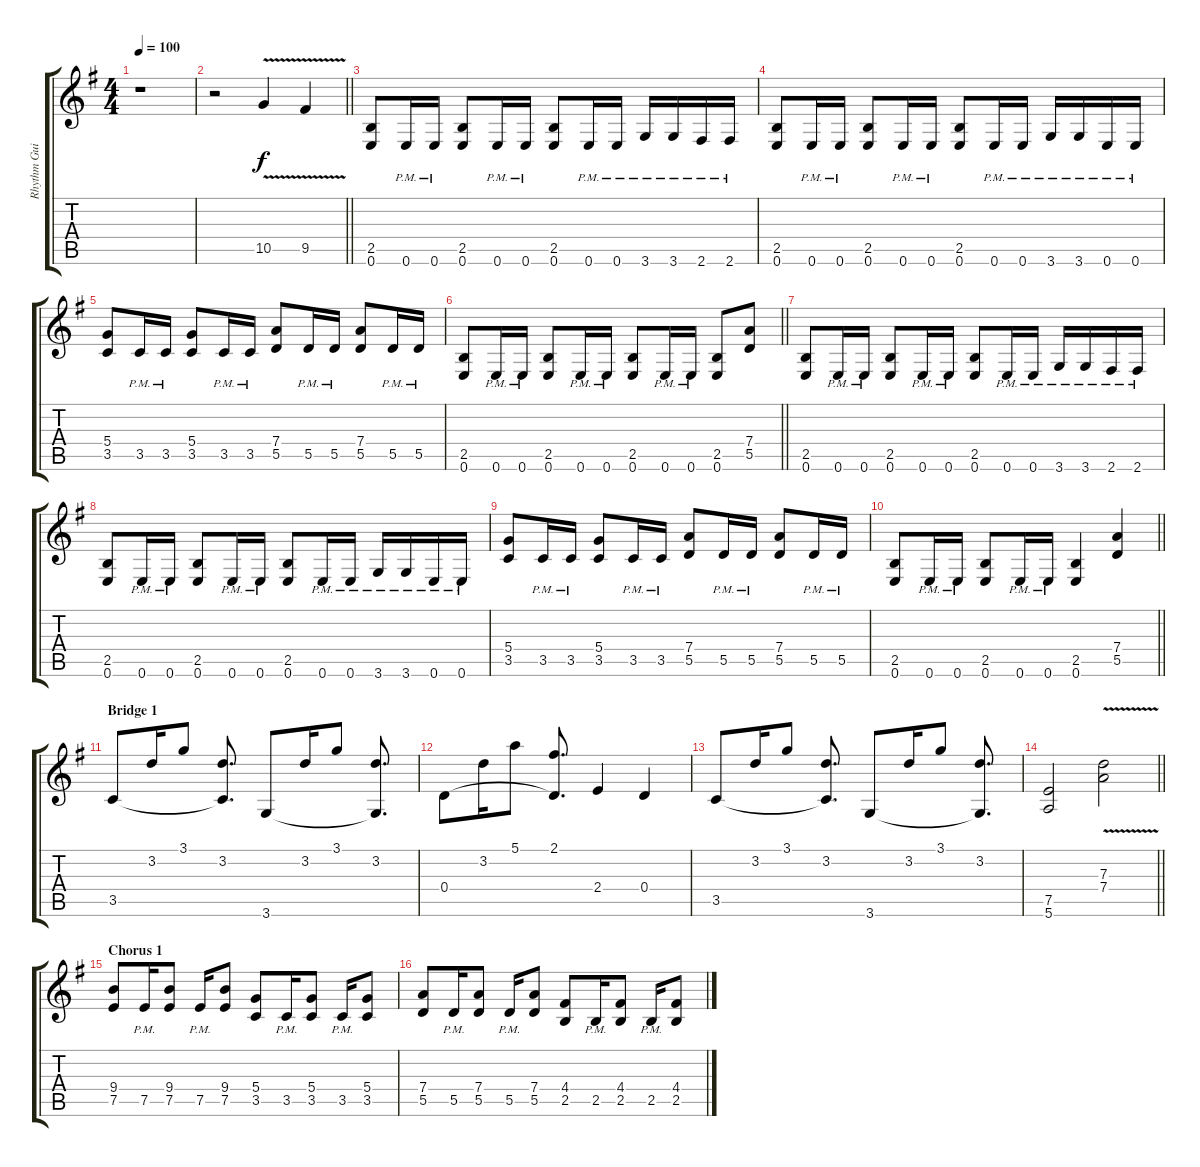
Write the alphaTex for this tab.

\track ("Rhythm Guitar 2: Lars Andrè Rørvik Larse" "Rhythm Gui") {instrument distortionguitar}
\staff {score tabs}
\tuning (E4 B3 G3 D3 A2 E2) {hide}
\ts (4 4)
\tempo 100
\clef g2
\ks eminor
r.1{dy f} |
\barLineRight lightlight
r.2 10.5{v}.4 9.5{v}.4 |
(2.5 0.6).8 0.6{pm}.16 0.6{pm}.16 (2.5 0.6).8 0.6{pm}.16 0.6{pm}.16 (2.5 0.6).8 0.6{pm}.16 0.6{pm}.16 3.6{pm}.16 3.6{pm}.16 2.6{pm}.16 2.6{pm}.16 |
(2.5 0.6).8 0.6{pm}.16 0.6{pm}.16 (2.5 0.6).8 0.6{pm}.16 0.6{pm}.16 (2.5 0.6).8 0.6{pm}.16 0.6{pm}.16 3.6{pm}.16 3.6{pm}.16 0.6{pm}.16 0.6{pm}.16 |
(5.4 3.5).8 3.5{pm}.16 3.5{pm}.16 (5.4 3.5).8 3.5{pm}.16 3.5{pm}.16 (7.4 5.5).8 5.5{pm}.16 5.5{pm}.16 (7.4 5.5).8 5.5{pm}.16 5.5{pm}.16 |
\barLineRight lightlight
(2.5 0.6).8 0.6{pm}.16 0.6{pm}.16 (2.5 0.6).8 0.6{pm}.16 0.6{pm}.16 (2.5 0.6).8 0.6{pm}.16 0.6{pm}.16 (2.5 0.6).8 (7.4 5.5).8 |
(2.5 0.6).8 0.6{pm}.16 0.6{pm}.16 (2.5 0.6).8 0.6{pm}.16 0.6{pm}.16 (2.5 0.6).8 0.6{pm}.16 0.6{pm}.16 3.6{pm}.16 3.6{pm}.16 2.6{pm}.16 2.6{pm}.16 |
(2.5 0.6).8 0.6{pm}.16 0.6{pm}.16 (2.5 0.6).8 0.6{pm}.16 0.6{pm}.16 (2.5 0.6).8 0.6{pm}.16 0.6{pm}.16 3.6{pm}.16 3.6{pm}.16 0.6{pm}.16 0.6{pm}.16 |
(5.4 3.5).8 3.5{pm}.16 3.5{pm}.16 (5.4 3.5).8 3.5{pm}.16 3.5{pm}.16 (7.4 5.5).8 5.5{pm}.16 5.5{pm}.16 (7.4 5.5).8 5.5{pm}.16 5.5{pm}.16 |
\barLineRight lightlight
(2.5 0.6).8 0.6{pm}.16 0.6{pm}.16 (2.5 0.6).8 0.6{pm}.16 0.6{pm}.16 (2.5 0.6).4 (7.4 5.5).4 |
\section ("" "Bridge 1")
3.5.8{instrument acousticguitarsteel} 3.2.16 3.1.8 (3.2 3.5{t}).8{d} 3.6.8 3.2.16 3.1.8 (3.2 3.6{t}).8{d} |
0.4.8 3.2.16 5.1.8 (2.1 0.4{t}).8{d} 2.4.4 0.4.4 |
3.5.8 3.2.16 3.1.8 (3.2 3.5{t}).8{d} 3.6.8 3.2.16 3.1.8 (3.2 3.6{t}).8{d} |
\barLineRight lightlight
(7.5 5.6).2{instrument distortionguitar} (7.3{v} 7.4{v}).2 |
\section ("" "Chorus 1")
(9.4 7.5).8 7.5{pm}.16 (9.4 7.5).8 7.5{pm}.16 (9.4 7.5).8 (5.4 3.5).8 3.5{pm}.16 (5.4 3.5).8 3.5{pm}.16 (5.4 3.5).8 |
(7.4 5.5).8 5.5{pm}.16 (7.4 5.5).8 5.5{pm}.16 (7.4 5.5).8 (4.4 2.5).8 2.5{pm}.16 (4.4 2.5).8 2.5{pm}.16 (4.4 2.5).8
